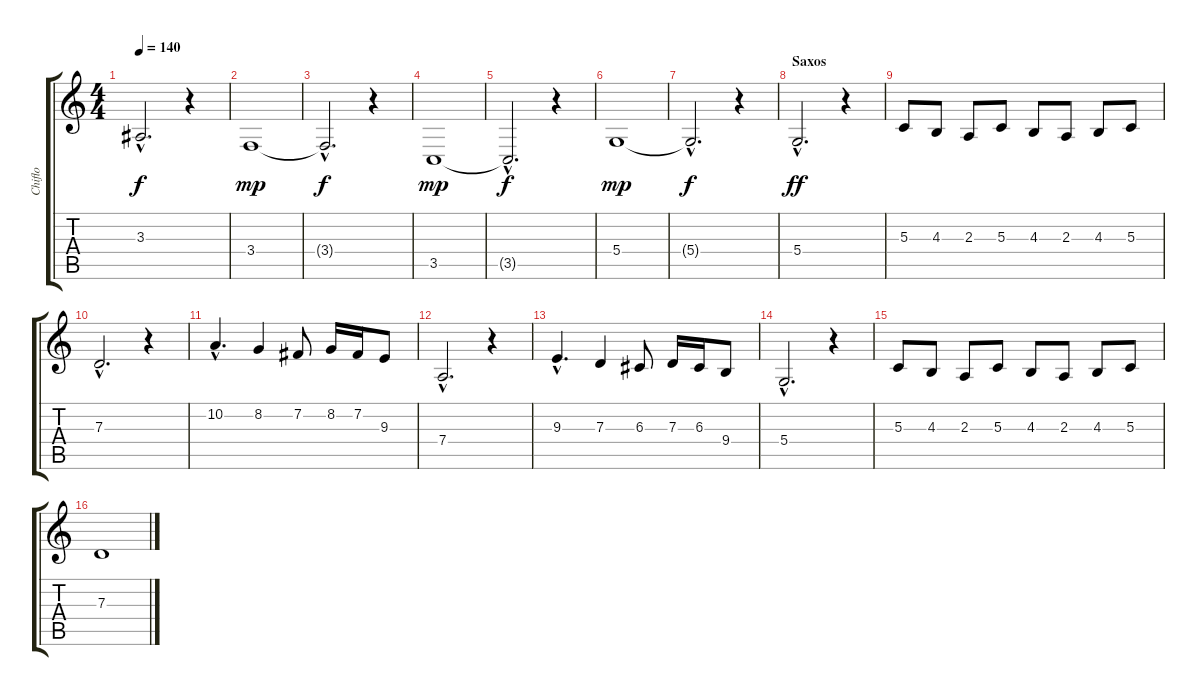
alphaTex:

\track ("Chiflo" "Chiflo") {instrument altosax}
\staff {score tabs}
\tuning (E4 B3 G3 D3 A2 E2) {hide}
\ts (4 4)
\tempo 140
\clef g2
\ks c
3.3{hac t}.2{d dy f} r.4 |
3.4.1{dy mp} |
3.4{hac t}.2{d dy f} r.4 |
3.5.1{dy mp} |
3.5{hac t}.2{d dy f} r.4 |
5.4.1{dy mp} |
5.4{hac t}.2{d dy f} r.4 |
\section ("" "Saxos")
5.4{hac}.2{d dy ff} r.4 |
5.3.8 4.3.8 2.3.8 5.3.8 4.3.8 2.3.8 4.3.8 5.3.8 |
7.3{hac}.2{d} r.4 |
10.2{hac}.4{d} 8.2.4 7.2.8 8.2.16 7.2.16 9.3.8 |
7.4{hac}.2{d} r.4 |
9.3{hac}.4{d} 7.3.4 6.3.8 7.3.16 6.3.16 9.4.8 |
5.4{hac}.2{d} r.4 |
5.3.8 4.3.8 2.3.8 5.3.8 4.3.8 2.3.8 4.3.8 5.3.8 |
7.3.1
